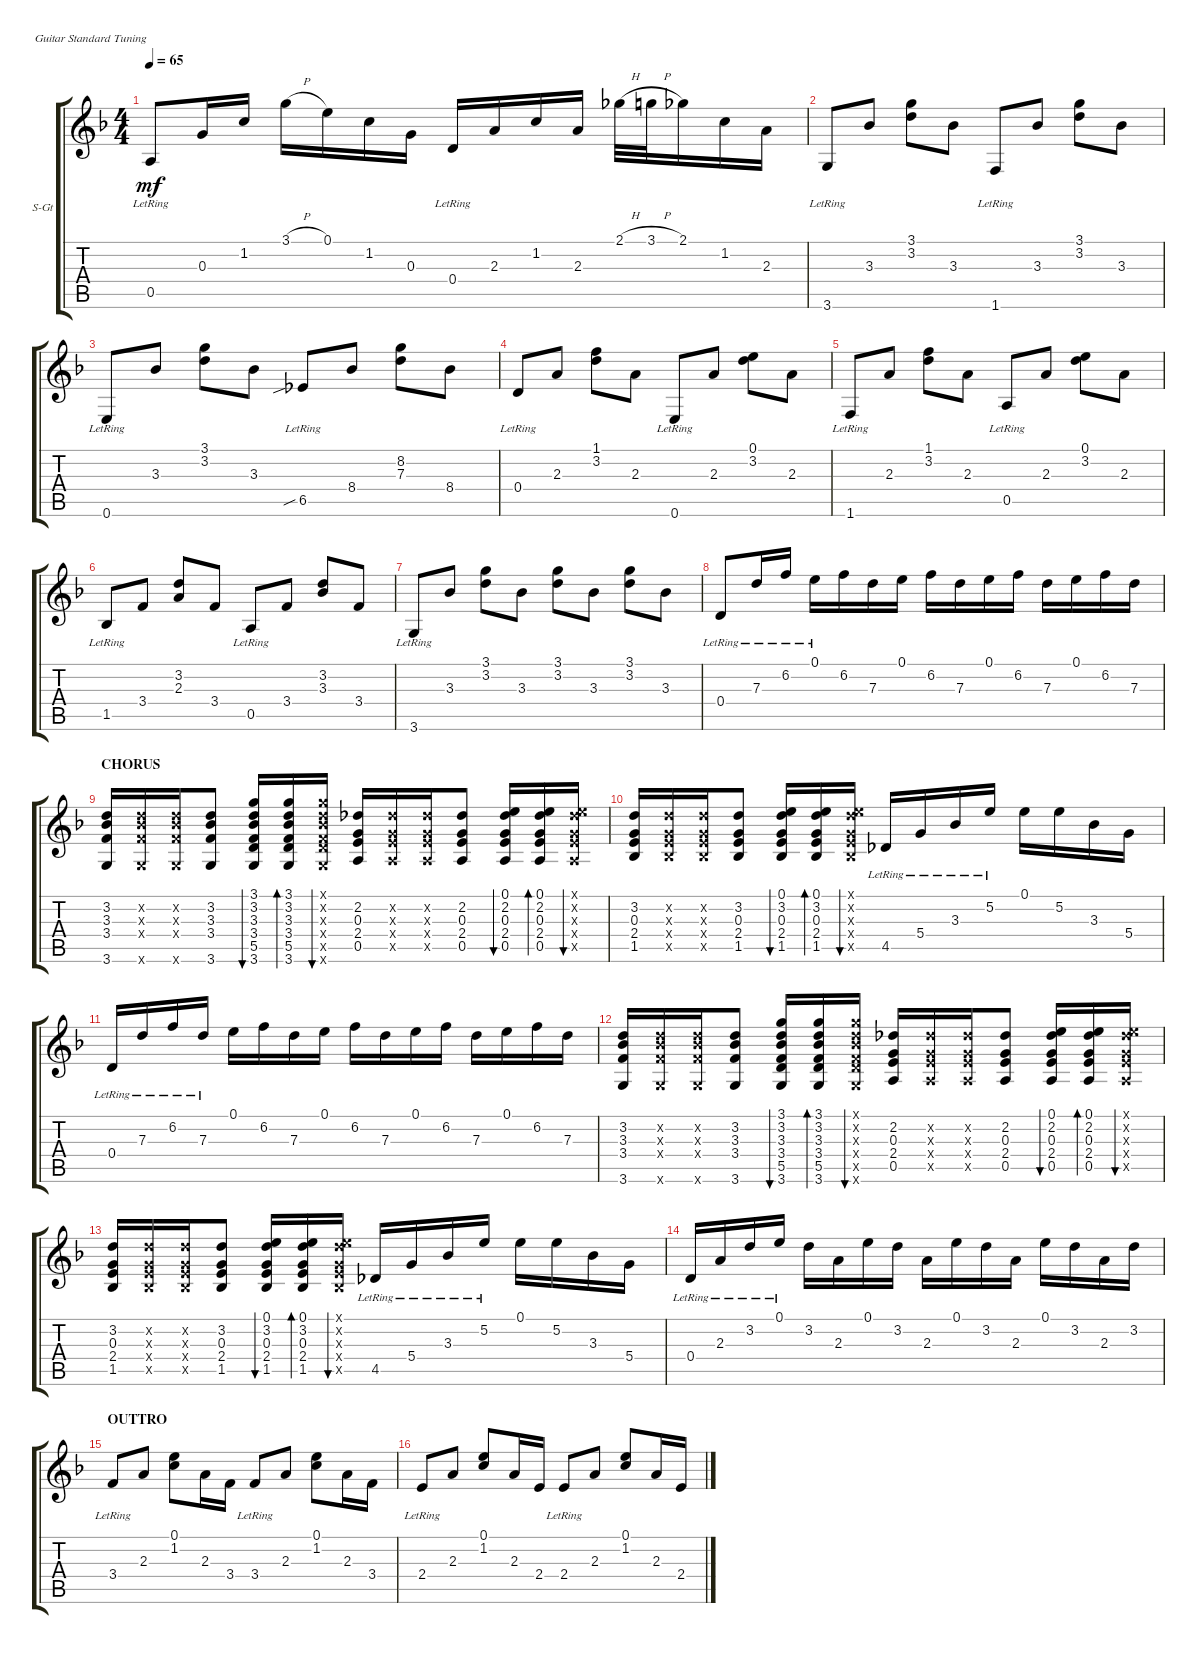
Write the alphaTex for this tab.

\defaultSystemsLayout 4
\bracketExtendMode groupsimilarinstruments
\firstSystemTrackNameOrientation horizontal
\otherSystemsTrackNameOrientation horizontal
\track ("Steel Guitar" "S-Gt") {instrument acousticguitarsteel}
\staff {score tabs}
\tuning (E4 B3 G3 D3 A2 E2)
\ts (4 4)
\tempo 65
\clef g2
\ks f
0.5{lr}.8{dy mf} 0.3.16 1.2.16 3.1{h}.16 0.1.16 1.2.16 0.3.16 0.4{lr}.16 2.3.16 1.2.16 2.3.16 2.1{h}.32 3.1{h}.32 2.1.16 1.2.16 2.3.16 |
3.6{lr}.8 3.3.8 (3.2 3.1).8 3.3.8 1.6{lr}.8 3.3.8 (3.2 3.1).8 3.3.8 |
0.6{lr}.8 3.3.8 (3.2 3.1).8 3.3.8 6.5{sib lr}.8 8.4.8 (7.3 8.2).8 8.4.8 |
0.4{lr}.8 2.3.8 (3.2 1.1).8 2.3.8 0.6{lr}.8 2.3.8 (3.2 0.1).8 2.3.8 |
1.6{lr}.8 2.3.8 (3.2 1.1).8 2.3.8 0.5{lr}.8 2.3.8 (3.2 0.1).8 2.3.8 |
1.5{lr}.8 3.4.8 (2.3 3.2).8 3.4.8 0.5{lr}.8 3.4.8 (3.3 3.2).8 3.4.8 |
3.6{lr}.8 3.3.8 (3.2 3.1).8 3.3.8 (3.2 3.1).8 3.3.8 (3.2 3.1).8 3.3.8 |
0.4{lr}.8 7.3{lr}.16 6.2{lr}.16 0.1{lr}.16 6.2.16 7.3.16 0.1.16 6.2.16 7.3.16 0.1.16 6.2.16 7.3.16 0.1.16 6.2.16 7.3.16 |
\section ("" "CHORUS")
(3.6 3.4 3.3 3.2).16 (3.6{x} 3.4{x} 3.3{x} 3.2{x}).16 (3.6{x} 3.4{x} 3.3{x} 3.2{x}).16 (3.6 3.4 3.3 3.2).8 (3.6 5.5 3.4 3.3 3.2 3.1).16{bu 30} (3.6 5.5 3.4 3.3 3.2 3.1).16{bd 30} (3.6{x} 5.5{x} 3.4{x} 3.3{x} 3.2{x} 3.1{x}).16{bu 30} (2.4 0.3 2.2 0.5).16 (2.4{x} 0.3{x} 2.2{x} 0.5{x}).16 (2.4{x} 0.3{x} 2.2{x} 0.5{x}).16 (2.4 0.3 2.2 0.5).8 (0.5 2.4 0.3 2.2 0.1).16{bu 30} (0.5 2.4 0.3 2.2 0.1).16{bd 30} (0.5{x} 2.4{x} 0.3{x} 2.2{x} 0.1{x}).16{bu 30} |
(2.4 0.3 3.2 1.5).16 (2.4{x} 0.3{x} 3.2{x} 1.5{x}).16 (2.4{x} 0.3{x} 3.2{x} 1.5{x}).16 (2.4 0.3 3.2 1.5).8 (1.5 2.4 0.3 3.2 0.1).16{bu 30} (1.5 2.4 0.3 3.2 0.1).16{bd 30} (1.5{x} 2.4{x} 0.3{x} 3.2{x} 0.1{x}).16{bu 30} 4.5{lr}.16 5.4{lr}.16 3.3{lr}.16 5.2{lr}.16 0.1.16 5.2.16 3.3.16 5.4.16 |
0.4{lr}.16 7.3{lr}.16 6.2{lr}.16 7.3{lr}.16 0.1.16 6.2.16 7.3.16 0.1.16 6.2.16 7.3.16 0.1.16 6.2.16 7.3.16 0.1.16 6.2.16 7.3.16 |
(3.6 3.4 3.3 3.2).16 (3.6{x} 3.4{x} 3.3{x} 3.2{x}).16 (3.6{x} 3.4{x} 3.3{x} 3.2{x}).16 (3.6 3.4 3.3 3.2).8 (3.6 5.5 3.4 3.3 3.2 3.1).16{bu 30} (3.6 5.5 3.4 3.3 3.2 3.1).16{bd 30} (3.6{x} 5.5{x} 3.4{x} 3.3{x} 3.2{x} 3.1{x}).16{bu 30} (2.4 0.3 2.2 0.5).16 (2.4{x} 0.3{x} 2.2{x} 0.5{x}).16 (2.4{x} 0.3{x} 2.2{x} 0.5{x}).16 (2.4 0.3 2.2 0.5).8 (0.5 2.4 0.3 2.2 0.1).16{bu 30} (0.5 2.4 0.3 2.2 0.1).16{bd 30} (0.5{x} 2.4{x} 0.3{x} 2.2{x} 0.1{x}).16{bu 30} |
(2.4 0.3 3.2 1.5).16 (2.4{x} 0.3{x} 3.2{x} 1.5{x}).16 (2.4{x} 0.3{x} 3.2{x} 1.5{x}).16 (2.4 0.3 3.2 1.5).8 (1.5 2.4 0.3 3.2 0.1).16{bu 30} (1.5 2.4 0.3 3.2 0.1).16{bd 30} (1.5{x} 2.4{x} 0.3{x} 3.2{x} 0.1{x}).16{bu 30} 4.5{lr}.16 5.4{lr}.16 3.3{lr}.16 5.2{lr}.16 0.1.16 5.2.16 3.3.16 5.4.16 |
0.4{lr}.16 2.3{lr}.16 3.2{lr}.16 0.1{lr}.16 3.2.16 2.3.16 0.1.16 3.2.16 2.3.16 0.1.16 3.2.16 2.3.16 0.1.16 3.2.16 2.3.16 3.2.16 |
\section ("" "OUTTRO")
3.4{lr}.8 2.3.8 (1.2 0.1).8 2.3.16 3.4.16 3.4{lr}.8 2.3.8 (1.2 0.1).8 2.3.16 3.4.16 |
2.4{lr}.8 2.3.8 (1.2 0.1).8 2.3.16 2.4.16 2.4{lr}.8 2.3.8 (1.2 0.1).8 2.3.16 2.4.16
